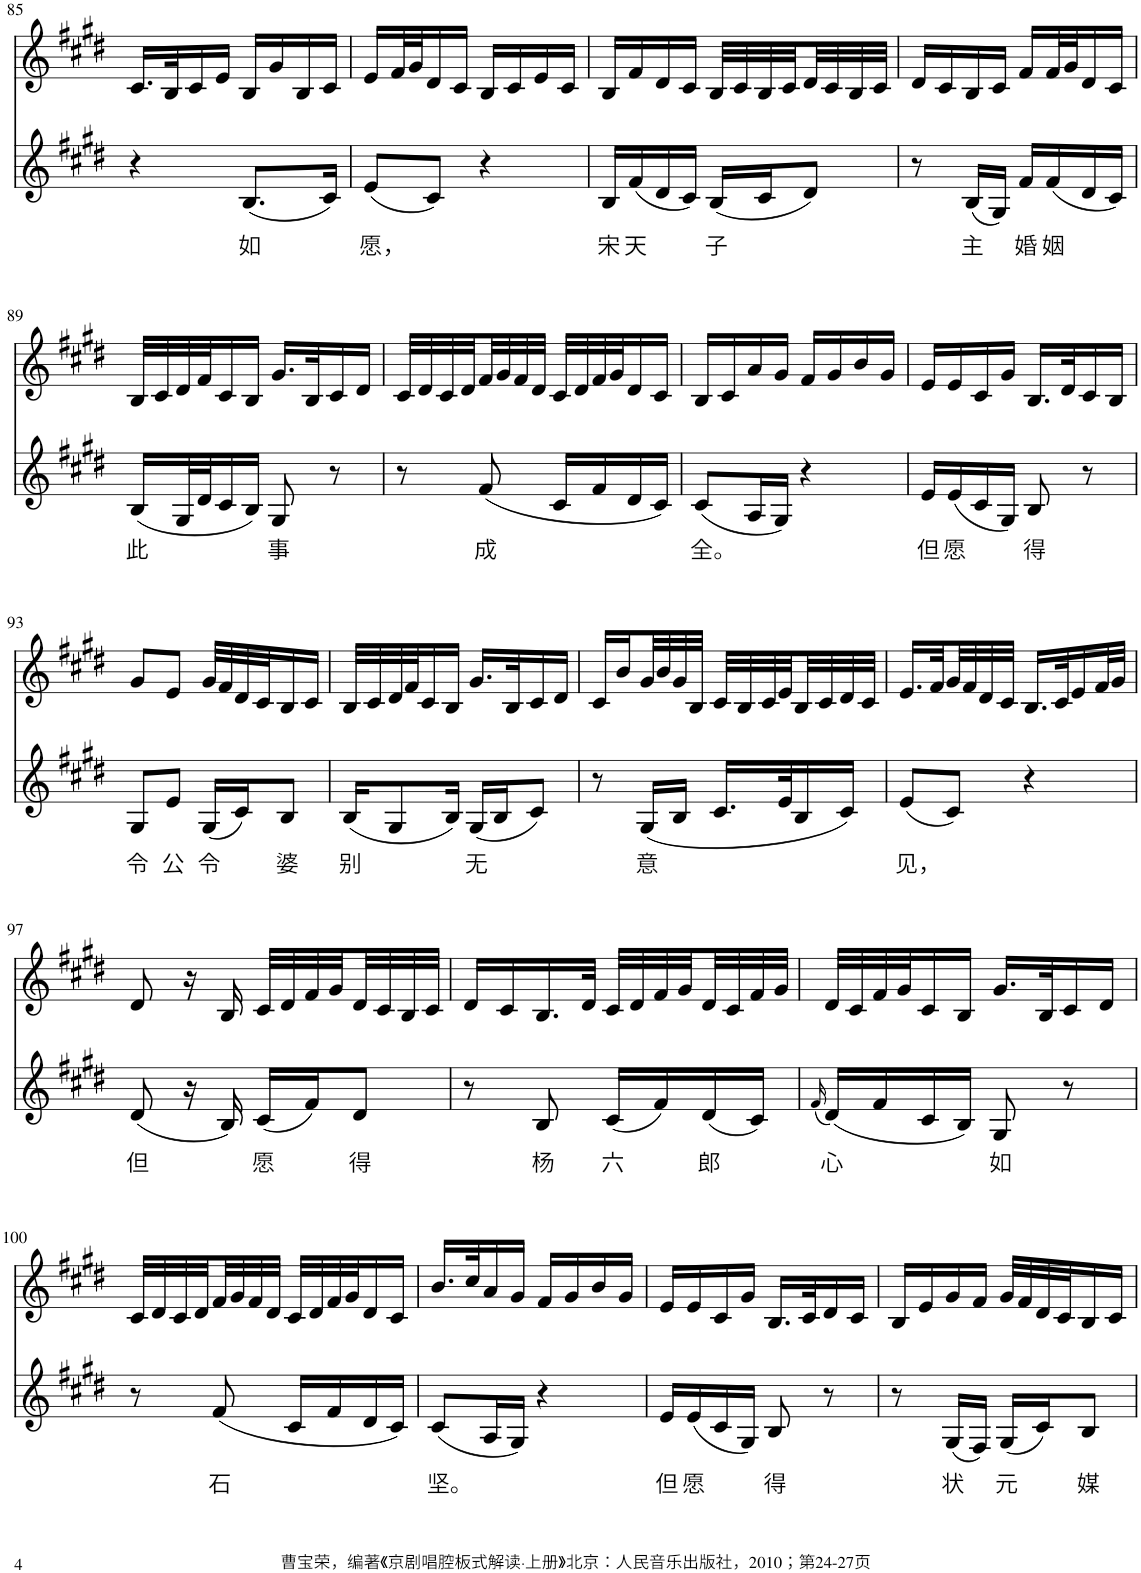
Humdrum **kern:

**kern	**text	**kern
*part2	*part2	*part1
*staff2	*staff2	*staff1
*I"Piano	*	*I"Piano
*I'Pno	*	*I'Pno
!!LO:PB:g=z
*clefG2	*	*clefG2
*k[f#c#g#d#]	*	*k[f#c#g#d#]
*M2/4	*	*M2/4
=85	=85	=85
4r	.	16.c#/LL
.	.	32B/K
.	.	16c#/
.	.	16e/JJ
!	!LO:LY:b	!
(8.B/L	如	16B/LL
.	.	16g#/
.	.	16B/
16c#/Jk)	.	16c#/JJ
=86	=86	=86
!	!LO:LY:b	!
(8e/L	愿，	16e/LL
.	.	32f#/L
.	.	32g#/J
8c#/J)	.	16d#/
.	.	16c#/JJ
4r	.	16B/LL
.	.	16c#/
.	.	16e/
.	.	16c#/JJ
=87	=87	=87
!	!LO:LY:b	!
16B/LL	宋	16B/LL
!	!LO:LY:b	!
(16f#/	天	16f#/
16d#/	.	16d#/
16c#/JJ)	.	16c#/JJ
!	!LO:LY:b	!
(16B/LL	子	32B/LLL
.	.	32c#/
16c#/J	.	32B/
.	.	32c#/
8d#/J)	.	32d#/
.	.	32c#/
.	.	32B/
.	.	32c#/JJJ
=88	=88	=88
8r	.	16d#/LL
.	.	16c#/
!	!LO:LY:b	!
(16B/LL	主	16B/
16G#/JJ)	.	16c#/JJ
!	!LO:LY:b	!
16f#/LL	婚	16f#/LL
!	!LO:LY:b	!
(16f#/	姻	32f#/L
.	.	32g#/J
16d#/	.	16d#/
16c#/JJ)	.	16c#/JJ
!!LO:LB:g=z
=89	=89	=89
!	!LO:LY:b	!
(16B/LL	此	32B/LLL
.	.	32c#/
32G#/L	.	32d#/
32d#/J	.	32f#/J
16c#/	.	16c#/
16B/JJ)	.	16B/JJ
!	!LO:LY:b	!
8G#/	事	16.g#/LL
.	.	32B/K
8r	.	16c#/
.	.	16d#/JJ
=90	=90	=90
8r	.	32c#/LLL
.	.	32d#/
.	.	32c#/
.	.	32d#/
!	!LO:LY:b	!
(8f#/	成	32f#/
.	.	32g#/
.	.	32f#/
.	.	32d#/JJJ
16c#/LL	.	32c#/LLL
.	.	32d#/
16f#/	.	32f#/
.	.	32g#/J
16d#/	.	16d#/
16c#/JJ)	.	16c#/JJ
=91	=91	=91
!	!LO:LY:b	!
(8c#/L	全。	16B/LL
.	.	16c#/
16A/L	.	16a/
16G#/JJ)	.	16g#/JJ
4r	.	16f#/LL
.	.	16g#/
.	.	16b/
.	.	16g#/JJ
=92	=92	=92
!	!LO:LY:b	!
16e/LL	但	16e/LL
!	!LO:LY:b	!
(16e/	愿	16e/
16c#/	.	16c#/
16G#/JJ)	.	16g#/JJ
!	!LO:LY:b	!
8B/	得	16.B/LL
.	.	32d#/K
8r	.	16c#/
.	.	16B/JJ
!!LO:LB:g=z
=93	=93	=93
!	!LO:LY:b	!
8G#/L	令	8g#/L
!	!LO:LY:b	!
8e/J	公	8e/J
!	!LO:LY:b	!
(16G#/LL	令	32g#/LLL
.	.	32f#/
16c#/J)	.	32d#/
.	.	32c#/J
!	!LO:LY:b	!
8B/J	婆	16B/
.	.	16c#/JJ
=94	=94	=94
!	!LO:LY:b	!
(16B/KL	别	32B/LLL
.	.	32c#/
8G#/	.	32d#/
.	.	32f#/J
.	.	16c#/
16B/Jk)	.	16B/JJ
!	!LO:LY:b	!
(16G#/LL	无	16.g#/LL
16B/J	.	.
.	.	32B/K
8c#/J)	.	16c#/
.	.	16d#/JJ
=95	=95	=95
8r	.	16c#/LL
.	.	16b/
!	!LO:LY:b	!
(16G#/LL	意	32g#/L
.	.	32b/
16B/JJ	.	32g#/
.	.	32B/JJJ
16.c#/LL	.	32c#/LLL
.	.	32B/
.	.	32c#/
32e/K	.	32e/
16B/	.	32B/
.	.	32c#/
16c#/JJ)	.	32d#/
.	.	32c#/JJJ
=96	=96	=96
!	!LO:LY:b	!
(8e/L	见，	16.e/LL
.	.	32f#/L
8c#/J)	.	32g#/
.	.	32f#/
.	.	32d#/
.	.	32c#/JJJ
4r	.	16.B/LL
.	.	32c#/K
.	.	16e/
.	.	32f#/L
.	.	32g#/JJJ
!!LO:LB:g=z
=97	=97	=97
!	!LO:LY:b	!
(8d#/	但	8d#/
16r	.	16r
16B/)	.	16B/
!	!LO:LY:b	!
(16c#/LL	愿	32c#/LLL
.	.	32d#/
16f#/J)	.	32f#/
.	.	32g#/
!	!LO:LY:b	!
8d#/J	得	32d#/
.	.	32c#/
.	.	32B/
.	.	32c#/JJJ
=98	=98	=98
8r	.	16d#/LL
.	.	16c#/
!	!LO:LY:b	!
8B/	杨	16.B/
.	.	32d#/JJk
!	!LO:LY:b	!
(16c#/LL	六	32c#/LLL
.	.	32d#/
16f#/)	.	32f#/
.	.	32g#/
!	!LO:LY:b	!
(16d#/	郎	32d#/
.	.	32c#/
16c#/JJ)	.	32f#/
.	.	32g#/JJJ
=99	=99	=99
(16qf#/	.	.
!	!LO:LY:b	!
(16d#/LL)	心	32d#/LLL
.	.	32c#/
16f#/	.	32f#/
.	.	32g#/J
16c#/	.	16c#/
16B/JJ)	.	16B/JJ
!	!LO:LY:b	!
8G#/	如	16.g#/LL
.	.	32B/K
8r	.	16c#/
.	.	16d#/JJ
!!LO:LB:g=z
=100	=100	=100
8r	.	32c#/LLL
.	.	32d#/
.	.	32c#/
.	.	32d#/
!	!LO:LY:b	!
(8f#/	石	32f#/
.	.	32g#/
.	.	32f#/
.	.	32d#/JJJ
16c#/LL	.	32c#/LLL
.	.	32d#/
16f#/	.	32f#/
.	.	32g#/J
16d#/	.	16d#/
16c#/JJ)	.	16c#/JJ
=101	=101	=101
!	!LO:LY:b	!
(8c#/L	坚。	16.b/LL
.	.	32cc#/K
16A/L	.	16a/
16G#/JJ)	.	16g#/JJ
4r	.	16f#/LL
.	.	16g#/
.	.	16b/
.	.	16g#/JJ
=102	=102	=102
!	!LO:LY:b	!
16e/LL	但	16e/LL
!	!LO:LY:b	!
(16e/	愿	16e/
16c#/	.	16c#/
16G#/JJ)	.	16g#/JJ
!	!LO:LY:b	!
8B/	得	16.B/LL
.	.	32c#/K
8r	.	16d#/
.	.	16c#/JJ
=103	=103	=103
8r	.	16B/LL
.	.	16e/
!	!LO:LY:b	!
(16G#/LL	状	16g#/
16F#/JJ)	.	16f#/JJ
!	!LO:LY:b	!
(16G#/LL	元	32g#/LLL
.	.	32f#/
16c#/J)	.	32d#/
.	.	32c#/J
!	!LO:LY:b	!
8B/J	媒	16B/
.	.	16c#/JJ
=	=	=
*-	*-	*-
